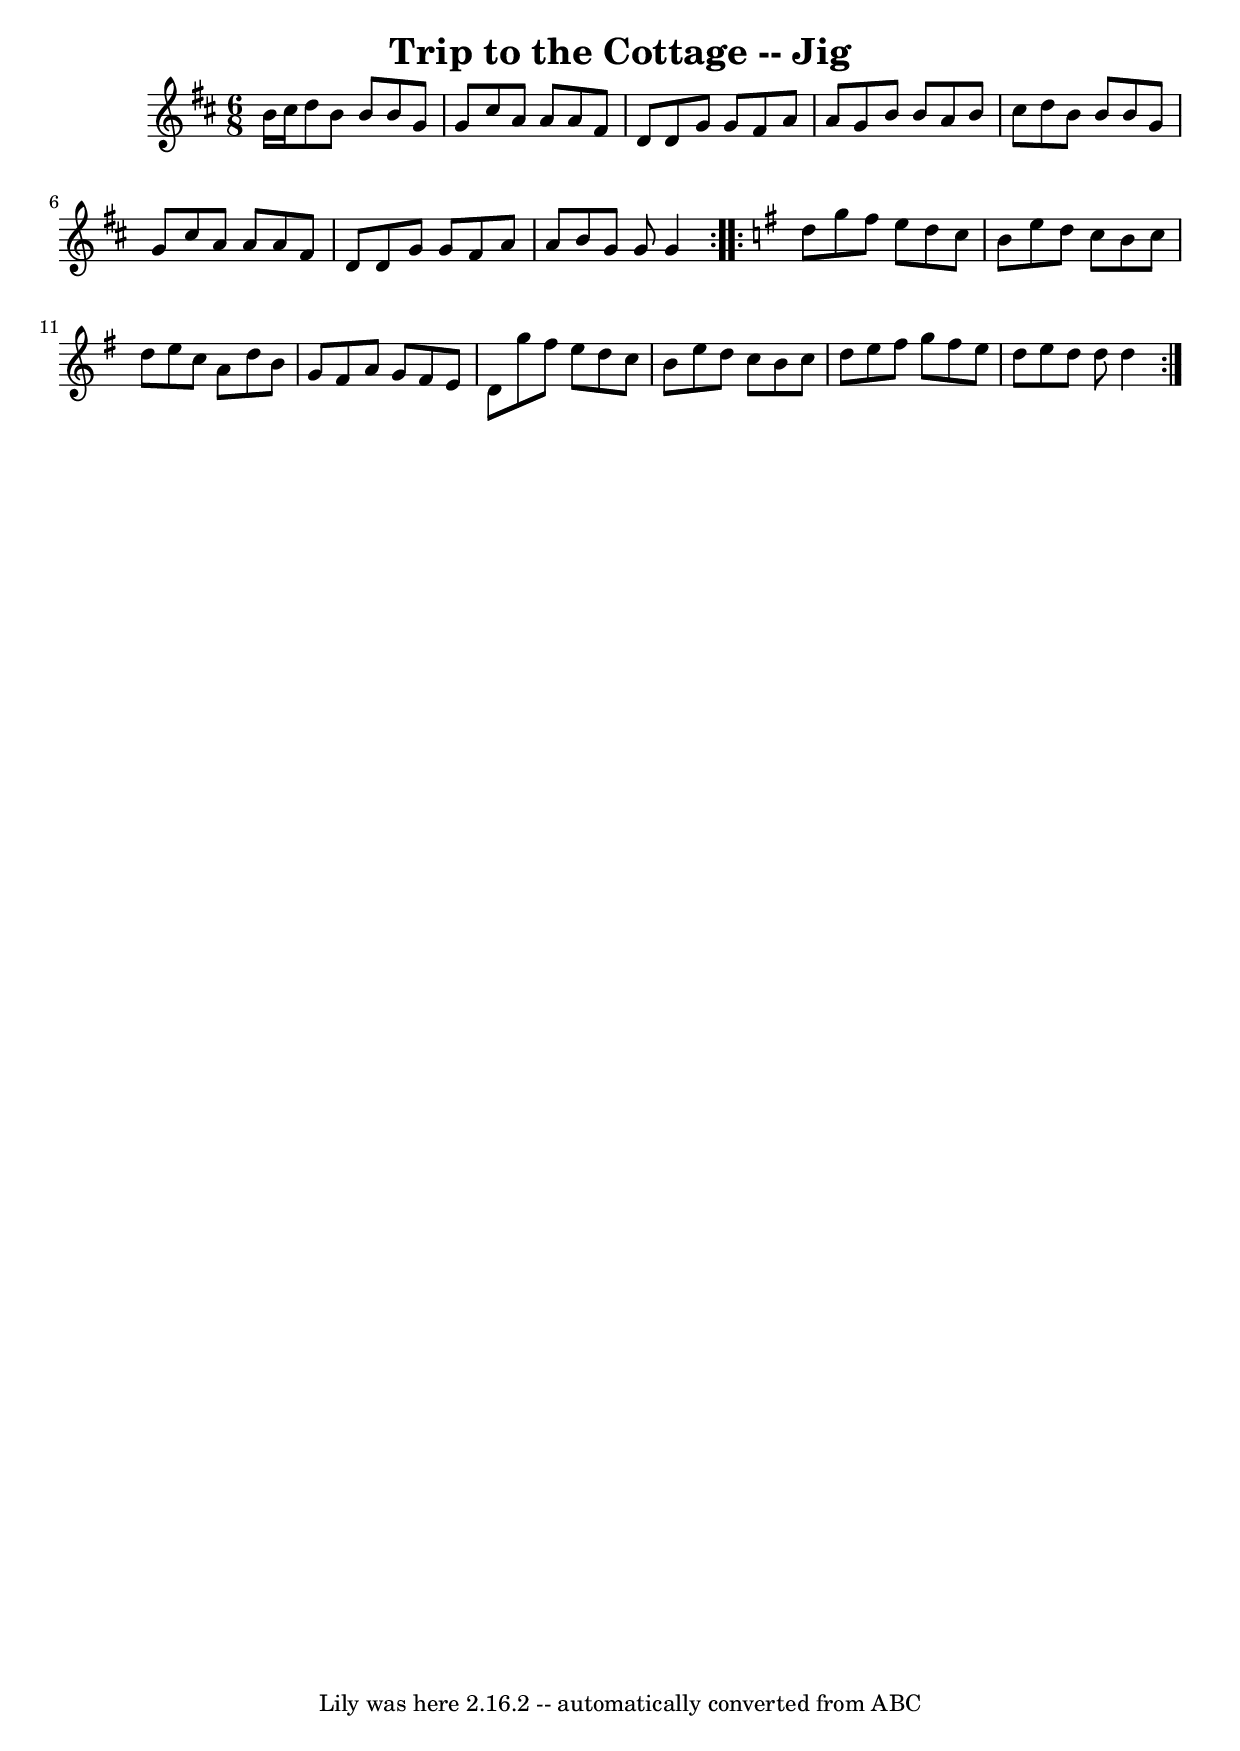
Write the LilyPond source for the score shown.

\version "2.7.40"
\include "Mammoth.ily"
\header {
	book = "Ryan's Mammoth Collection"
	crossRefNumber = "1"
	footnotes = ""
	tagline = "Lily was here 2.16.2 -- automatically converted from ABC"
	title = "Trip to the Cottage -- Jig"
}
voicedefault =  {
\set Score.defaultBarType = "empty"

\repeat volta 2 {
\time 6/8 %  Two sharps in the book
 \key g \lydian b'16 cis''16  |
 d''8 b'8 b'8 b'8 g'8  
 g'8  |
 cis''8 a'8 a'8 a'8 fis'8 d'8  |
 d'8   
 g'8 g'8 fis'8 a'8 a'8  |
 g'8 b'8 b'8 a'8 b'8  
 cis''8  |
 d''8 b'8 b'8 b'8 g'8 g'8  |
   
cis''8 a'8 a'8 a'8 fis'8 d'8  |
 d'8 g'8 g'8    
fis'8 a'8 a'8  |
 b'8 g'8 g'8 g'4  }   \key g \major   
\repeat volta 2 { d''8  |
 g''8 fis''8 e''8 d''8 c''8    
b'8  |
 e''8 d''8 c''8 b'8 c''8 d''8  |
 e''8    
c''8 a'8 d''8 b'8 g'8  |
 fis'8 a'8 g'8 fis'8    
e'8 d'8  |
 g''8 fis''8 e''8 d''8 c''8 b'8  
|
 e''8 d''8 c''8 b'8 c''8 d''8  |
 e''8    
fis''8 g''8 fis''8 e''8 d''8  |
 e''8 d''8 d''8    
d''4  }   
}

\score{
    <<

	\context Staff="default"
	{
	    \voicedefault 
	}

    >>
	\layout {
	}
	\midi {}
}
